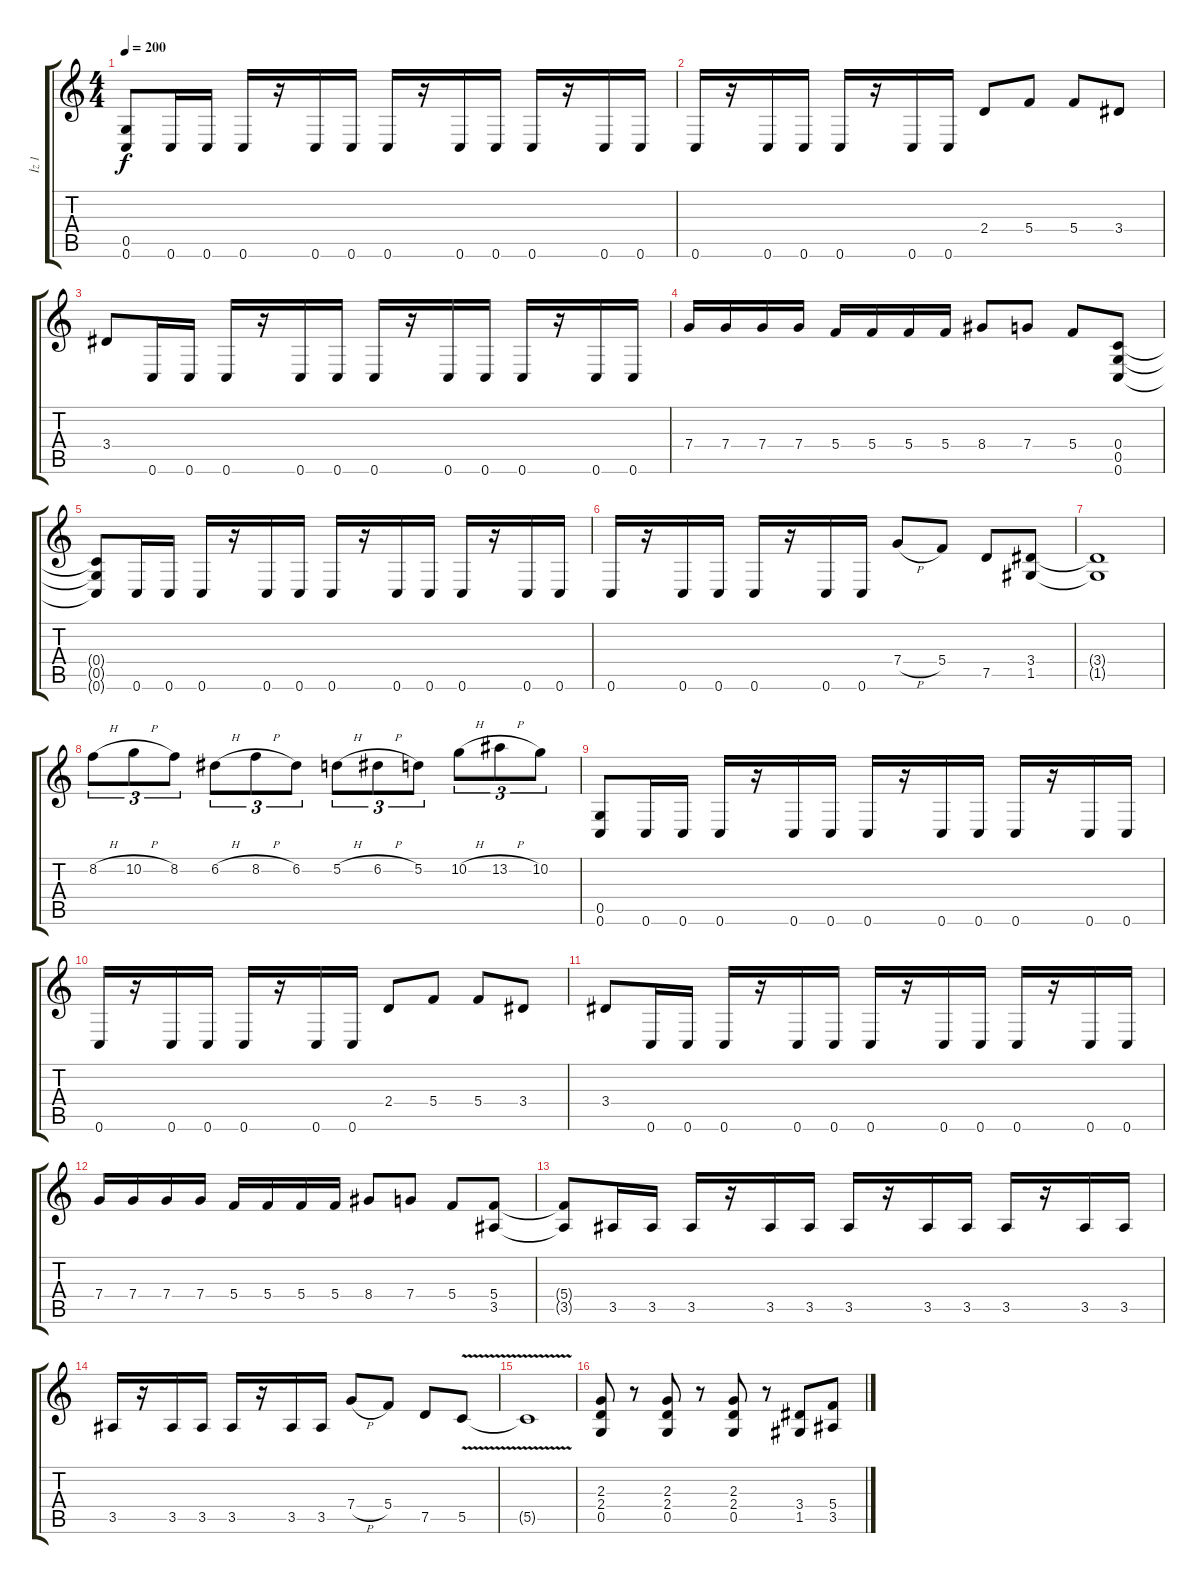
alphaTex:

\track ("İz 1" "İz 1") {instrument distortionguitar}
\staff {score tabs}
\tuning (D4 A3 F3 C3 G2 C2) {hide}
\ts (4 4)
\tempo 200
\clef g2
\ks c
(0.5 0.6).8{dy f} 0.6.16 0.6.16 0.6.16 r.16 0.6.16 0.6.16 0.6.16 r.16 0.6.16 0.6.16 0.6.16 r.16 0.6.16 0.6.16 |
0.6.16 r.16 0.6.16 0.6.16 0.6.16 r.16 0.6.16 0.6.16 2.4.8 5.4.8 5.4.8 3.4.8 |
3.4.8 0.6.16 0.6.16 0.6.16 r.16 0.6.16 0.6.16 0.6.16 r.16 0.6.16 0.6.16 0.6.16 r.16 0.6.16 0.6.16 |
7.4.16 7.4.16 7.4.16 7.4.16 5.4.16 5.4.16 5.4.16 5.4.16 8.4.8 7.4.8 5.4.8 (0.4 0.5 0.6).8 |
(0.4{t} 0.5{t} 0.6{t}).8 0.6.16 0.6.16 0.6.16 r.16 0.6.16 0.6.16 0.6.16 r.16 0.6.16 0.6.16 0.6.16 r.16 0.6.16 0.6.16 |
0.6.16 r.16 0.6.16 0.6.16 0.6.16 r.16 0.6.16 0.6.16 7.4{h}.8 5.4.8 7.5.8 (3.4 1.5).8 |
(3.4{t} 1.5{t}).1 |
8.2{h}.8{tu (3 2)} 10.2{h}.8{tu (3 2)} 8.2.8{tu (3 2)} 6.2{h}.8{tu (3 2)} 8.2{h}.8{tu (3 2)} 6.2.8{tu (3 2)} 5.2{h}.8{tu (3 2)} 6.2{h}.8{tu (3 2)} 5.2.8{tu (3 2)} 10.2{h}.8{tu (3 2)} 13.2{h}.8{tu (3 2)} 10.2.8{tu (3 2)} |
(0.5 0.6).8 0.6.16 0.6.16 0.6.16 r.16 0.6.16 0.6.16 0.6.16 r.16 0.6.16 0.6.16 0.6.16 r.16 0.6.16 0.6.16 |
0.6.16 r.16 0.6.16 0.6.16 0.6.16 r.16 0.6.16 0.6.16 2.4.8 5.4.8 5.4.8 3.4.8 |
3.4.8 0.6.16 0.6.16 0.6.16 r.16 0.6.16 0.6.16 0.6.16 r.16 0.6.16 0.6.16 0.6.16 r.16 0.6.16 0.6.16 |
7.4.16 7.4.16 7.4.16 7.4.16 5.4.16 5.4.16 5.4.16 5.4.16 8.4.8 7.4.8 5.4.8 (5.4 3.5).8 |
(5.4{t} 3.5{t}).8 3.5.16 3.5.16 3.5.16 r.16 3.5.16 3.5.16 3.5.16 r.16 3.5.16 3.5.16 3.5.16 r.16 3.5.16 3.5.16 |
3.5.16 r.16 3.5.16 3.5.16 3.5.16 r.16 3.5.16 3.5.16 7.4{h}.8 5.4.8 7.5.8 5.5{v}.8 |
5.5{t}.1 |
(2.3 2.4 0.5).8 r.8 (2.3 2.4 0.5).8 r.8 (2.3 2.4 0.5).8 r.8 (3.4 1.5).8 (5.4 3.5).8
